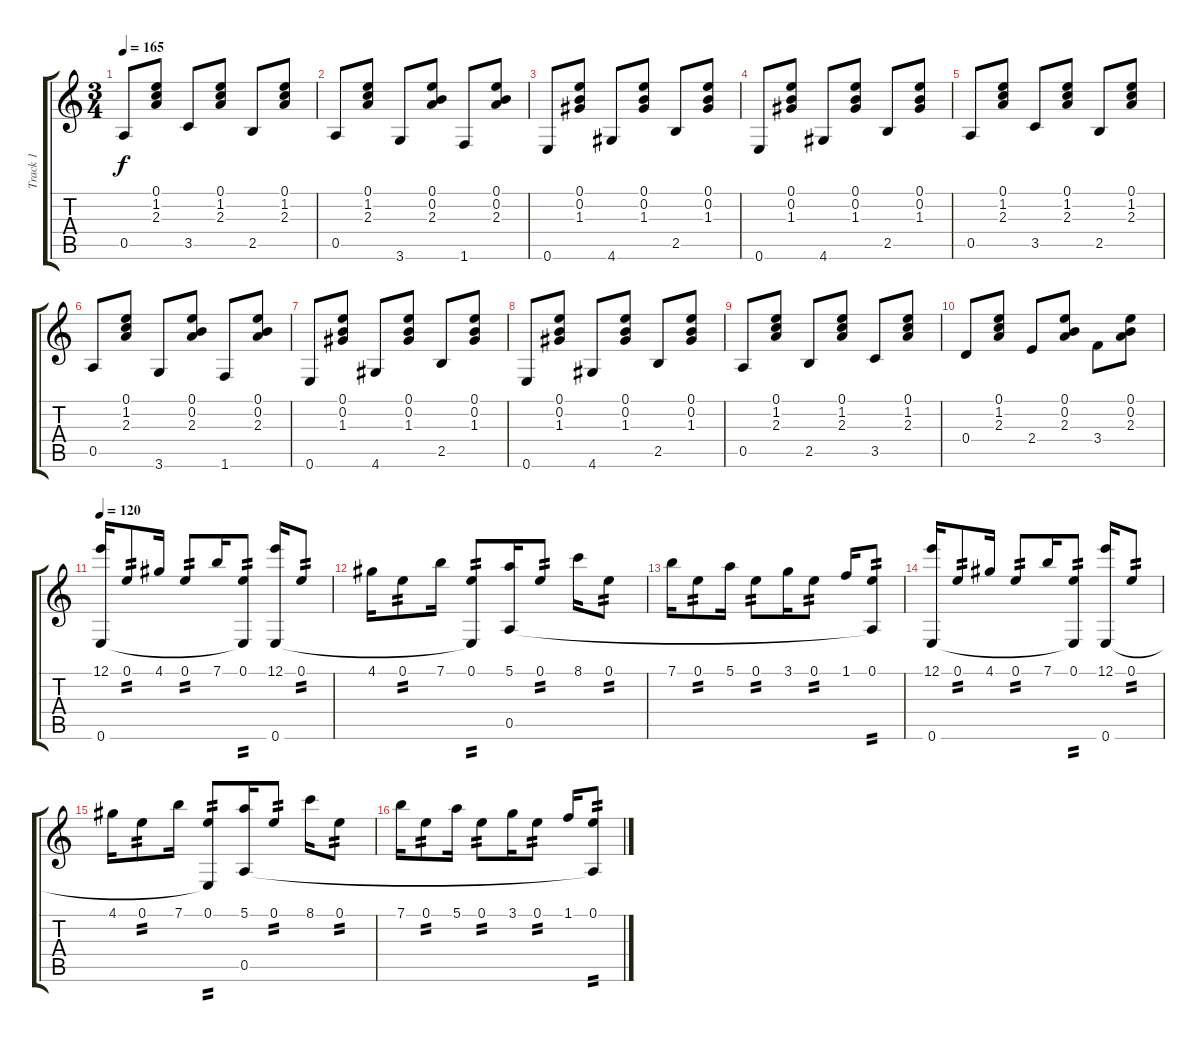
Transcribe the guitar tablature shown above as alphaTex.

\track ("Track 1" "Track 1") {instrument acousticguitarnylon}
\staff {score tabs}
\tuning (E4 B3 G3 D3 A2 E2) {hide}
\ts (3 4)
\tempo 165
\clef g2
\ks c
0.5.8{dy f} (0.1 1.2 2.3).8 3.5.8 (0.1 1.2 2.3).8 2.5.8 (0.1 1.2 2.3).8 |
0.5.8 (0.1 1.2 2.3).8 3.6.8 (0.1 0.2 2.3).8 1.6.8 (0.1 0.2 2.3).8 |
0.6.8 (0.1 0.2 1.3).8 4.6.8 (0.1 0.2 1.3).8 2.5.8 (0.1 0.2 1.3).8 |
0.6.8 (0.1 0.2 1.3).8 4.6.8 (0.1 0.2 1.3).8 2.5.8 (0.1 0.2 1.3).8 |
0.5.8 (0.1 1.2 2.3).8 3.5.8 (0.1 1.2 2.3).8 2.5.8 (0.1 1.2 2.3).8 |
0.5.8 (0.1 1.2 2.3).8 3.6.8 (0.1 0.2 2.3).8 1.6.8 (0.1 0.2 2.3).8 |
0.6.8 (0.1 0.2 1.3).8 4.6.8 (0.1 0.2 1.3).8 2.5.8 (0.1 0.2 1.3).8 |
0.6.8 (0.1 0.2 1.3).8 4.6.8 (0.1 0.2 1.3).8 2.5.8 (0.1 0.2 1.3).8 |
0.5.8 (0.1 1.2 2.3).8 2.5.8 (0.1 1.2 2.3).8 3.5.8 (0.1 1.2 2.3).8 |
0.4.8 (0.1 1.2 2.3).8 2.4.8 (0.1 0.2 2.3).8 3.4.8 (0.1 0.2 2.3).8 |
\tempo 120
(12.1 0.6).16 0.1.8{tp 2} 4.1.16 0.1.8{tp 2} 7.1.16 (0.1 0.6{t}).8{tp 2} (12.1 0.6).16 0.1.8{tp 2} |
4.1.16 0.1.8{tp 2} 7.1.16 (0.1 0.6{t}).8{tp 2} (5.1 0.5).16 0.1.8{tp 2} 8.1.16 0.1.8{tp 2} |
7.1.16 0.1.8{tp 2} 5.1.16 0.1.8{tp 2} 3.1.16 0.1.8{tp 2} 1.1.16 (0.1 0.5{t}).8{tp 2} |
(12.1 0.6).16 0.1.8{tp 2} 4.1.16 0.1.8{tp 2} 7.1.16 (0.1 0.6{t}).8{tp 2} (12.1 0.6).16 0.1.8{tp 2} |
4.1.16 0.1.8{tp 2} 7.1.16 (0.1 0.6{t}).8{tp 2} (5.1 0.5).16 0.1.8{tp 2} 8.1.16 0.1.8{tp 2} |
7.1.16 0.1.8{tp 2} 5.1.16 0.1.8{tp 2} 3.1.16 0.1.8{tp 2} 1.1.16 (0.1 0.5{t}).8{tp 2}
